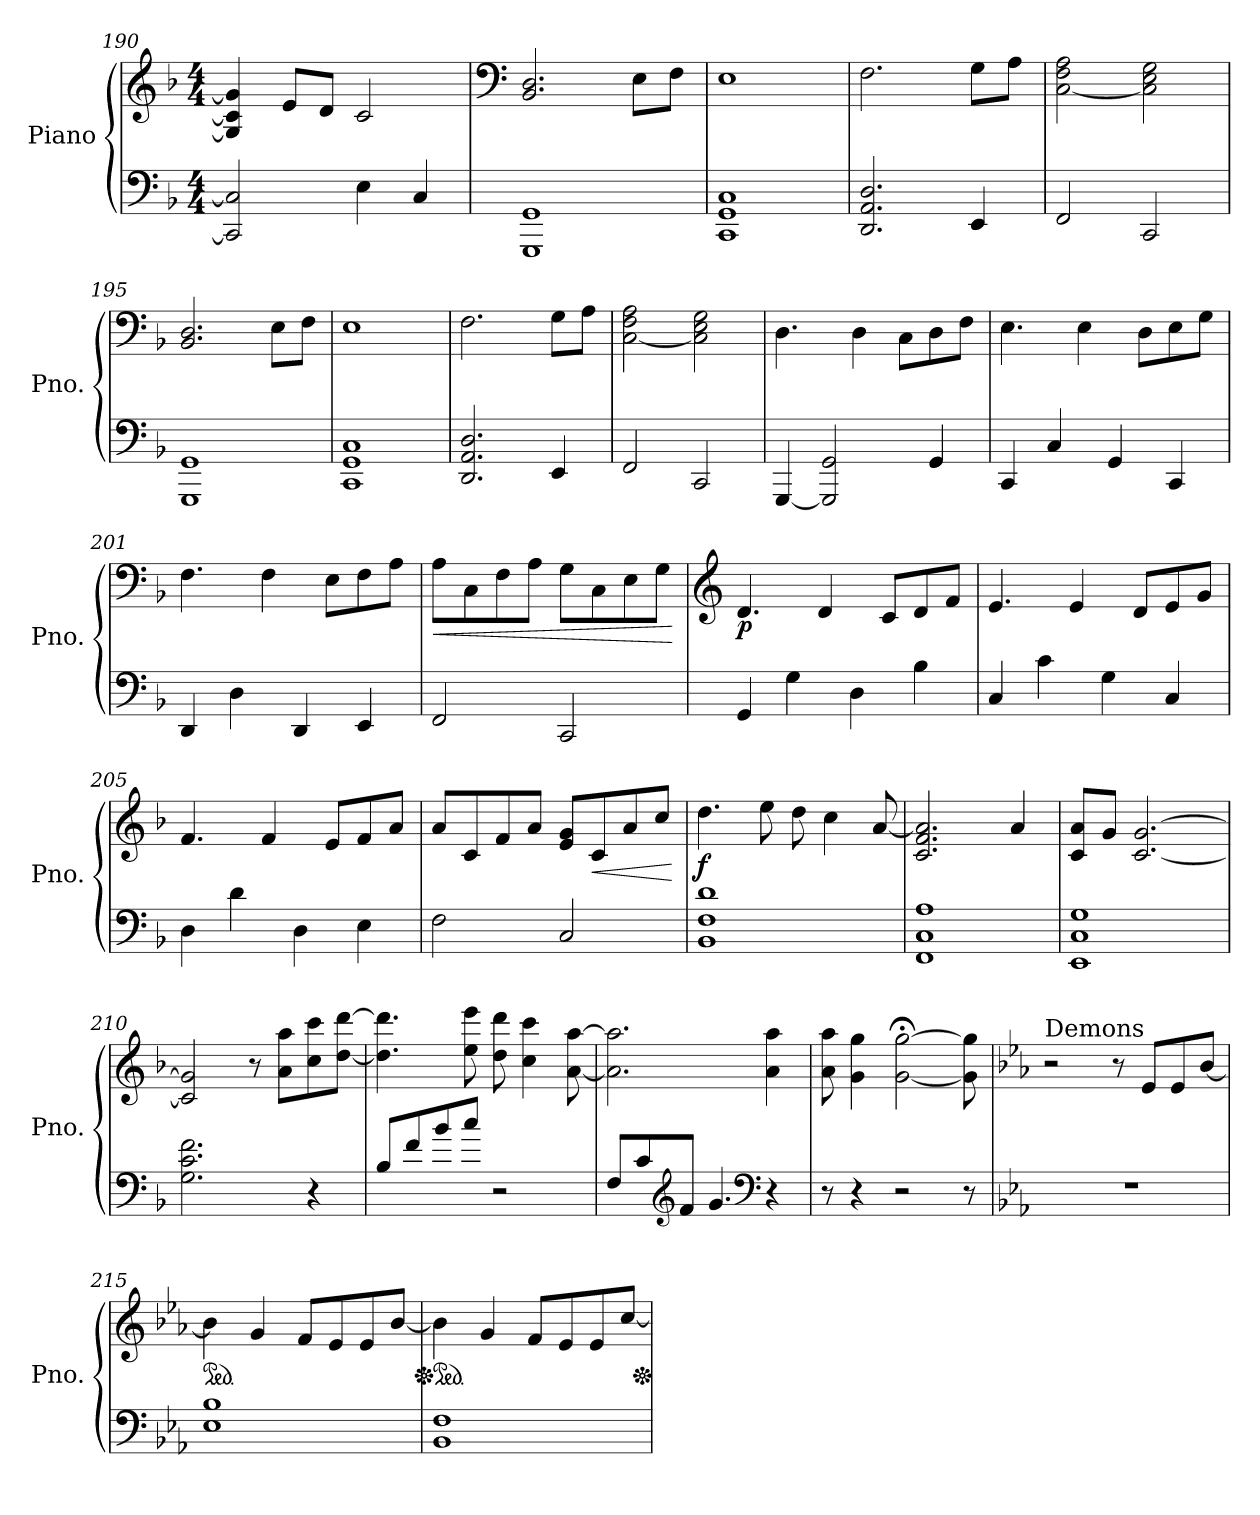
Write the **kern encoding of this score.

**kern	**kern	**dynam
*part1	*part1	*part1
*staff2	*staff1	*staff1/2
*I"Piano	*	*
*I'Pno.	*	*
*clefF4	*clefG2	*
*k[b-]	*k[b-]	*
*M4/4	*M4/4	*
=190	=190	=190
2CC/] 2C/]	4G/] 4c/] 4g/]	.
.	8e/L	.
.	8d/J	.
4E\	2c/	.
4C/	.	.
=191	=191	=191
*	*clefF4	*
!	!	!LO:DY:a=2
!	!	!LO:DY:n=1:a=2
1GGG 1GG	2.BB-/ 2.D/	mp mp
.	8E\L	.
.	8F\J	.
=192	=192	=192
1CC 1GG 1C	1E	.
=193	=193	=193
2.DD/ 2.AA/ 2.D/	2.F\	.
4EE/	8G\L	.
.	8A\J	.
=194	=194	=194
2FF/	[2C\ 2F\ 2A\	.
2CC/	2C\] 2E\ 2G\	.
=195	=195	=195
1GGG 1GG	2.BB-/ 2.D/	.
.	8E\L	.
.	8F\J	.
=196	=196	=196
1CC 1GG 1C	1E	.
!!LO:LB:g=z
=197	=197	=197
2.DD/ 2.AA/ 2.D/	2.F\	.
4EE/	8G\L	.
.	8A\J	.
=198	=198	=198
2FF/	[2C\ 2F\ 2A\	.
2CC/	2C\] 2E\ 2G\	.
=199	=199	=199
[4GGG/	4.D\	.
2GGG/] 2GG/	.	.
.	4D\	.
.	8C\L	.
4GG/	8D\	.
.	8F\J	.
=200	=200	=200
4CC/	4.E\	.
4C/	.	.
.	4E\	.
4GG/	.	.
.	8D\L	.
4CC/	8E\	.
.	8G\J	.
=201	=201	=201
4DD/	4.F\	.
4D\	.	.
.	4F\	.
4DD/	.	.
.	8E\L	.
4EE/	8F\	.
.	8A\J	.
=202	=202	=202
!	!	!LO:HP:b
2FF/	8A\L	<
.	8C\	.
.	8F\	.
.	8A\J	.
2CC/	8G\L	.
.	8C\	.
.	8E\	.
.	8G\J	.
.	.	[
=203	=203	=203
*	*clefG2	*
!	!	!LO:DY:b
4GG/	4.d/	p
4G\	.	.
.	4d/	.
4D\	.	.
.	8c/L	.
4B-\	8d/	.
.	8f/J	.
!!LO:LB:g=z
=204	=204	=204
4C/	4.e/	.
4c\	.	.
.	4e/	.
4G\	.	.
.	8d/L	.
4C/	8e/	.
.	8g/J	.
=205	=205	=205
4D\	4.f/	.
4d\	.	.
.	4f/	.
4D\	.	.
.	8e/L	.
4E\	8f/	.
.	8a/J	.
=206	=206	=206
2F\	8a/L	.
.	8c/	.
.	8f/	.
.	8a/J	.
2C/	8e/ 8g/L	.
!	!	!LO:HP:b
.	8c/	<
.	8a/	.
.	8cc/J	.
.	.	[
=207	=207	=207
!	!	!LO:DY:b
1BB- 1F 1d	4.dd\	f
.	8ee\	.
.	8dd\	.
.	4cc\	.
.	[8a/	.
=208	=208	=208
1FF 1C 1A	2.c/ 2.f/ 2.a/]	.
.	4a/	.
=209	=209	=209
1EE 1C 1G	8c/ 8a/L	.
.	8g/J	.
.	[2.c/ [2.g/	.
=210	=210	=210
2.G\ 2.c\ 2.f\	2c/] 2g/]	.
.	8r	.
.	8a\ 8aa\L	.
4r	8cc\ 8ccc\	.
.	[8dd\ [8ddd\J	.
!!LO:PB:g=z
=211	=211	=211
8B-/L	4.dd\] 4.ddd\]	.
8f/	.	.
8b-/	.	.
8cc/J	8ee\ 8eee\	.
2r	8dd\ 8ddd\	.
.	4cc\ 4ccc\	.
.	[8a\ [8aa\	.
=212	=212	=212
8F/L	2.a\] 2.aa\]	.
8c/	.	.
*clefG2	*	*
8f/J	.	.
4.g/	.	.
*clefF4	*	*
4r	4a\ 4aa\	.
=213	=213	=213
8r	8a\ 8aa\	.
4r	4g\ 4gg\	.
2r	[2g\;< [2gg\;<	.
8r	8g\] 8gg\]	.
=214	=214	=214
*k[b-e-a-]	*k[b-e-a-]	*
!	!LO:TX:a:t=Demons	!
1r	2r	.
.	8r	.
.	8e-/L	.
.	8e-/	.
.	[8b-/J	.
=215	=215	=215
*	*ped	*
1E- 1B-	4b-\]	.
.	4g/	.
.	8f/L	.
.	8e-/	.
.	8e-/	.
.	[8b-/J	.
=216	=216	=216
*	*Xped	*
*	*ped	*
1BB- 1F	4b-\]	.
.	4g/	.
.	8f/L	.
.	8e-/	.
.	8e-/	.
.	[8cc/J	.
*	*Xped	*
=	=	=
*-	*-	*-
